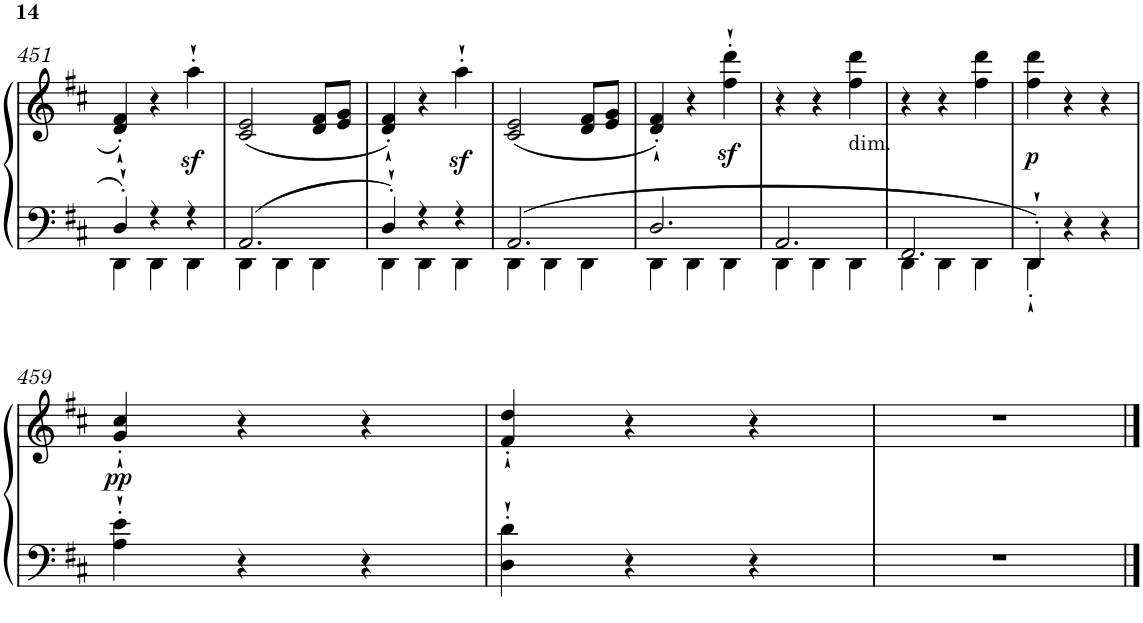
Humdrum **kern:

**kern	**kern	**dynam
*part1	*part1	*part1
*staff2	*staff1	*staff1/2
*I"Piano	*	*
*I'Pno	*	*
!!LO:PB:g=z
*clefF4	*clefG2	*
*k[f#c#]	*k[f#c#]	*
*D:	*D:	*
*M3/4	*M3/4	*
=451	=451	=451
*^	*	*
4D'`/	4DD\	4d/'` 4f#/'`	.
4r	4DD\	4r	.
4r	4DD\	4aaz<'`\	.
=452	=452	=452	=452
2.AA/	4DD\	(<2c#/ 2e/	.
.	4DD\	.	.
.	4DD\	8d/ 8f#/L	.
.	.	8e/ 8g/J	.
=453	=453	=453	=453
4D'`/	4DD\	4d/'` 4f#/'`)	.
4r	4DD\	4r	.
4r	4DD\	4aaz<'`\	.
=454	=454	=454	=454
2.AA/	4DD\	(<2c#/ 2e/	.
.	4DD\	.	.
.	4DD\	8d/ 8f#/L	.
.	.	8e/ 8g/J	.
=455	=455	=455	=455
2.D/	4DD\	4d/'` 4f#/'`)	.
.	4DD\	4r	.
.	4DD\	4ff#\z<'` 4ddd\z<'`	.
=456	=456	=456	=456
2.AA/	4DD\	4r	.
.	4DD\	4r	.
!	!	!LO:TX:b:t=dim.	!
.	4DD\	4ff#\ 4ddd\	.
=457	=457	=457	=457
2.FF#/	4DD\	4r	.
.	4DD\	4r	.
.	4DD\	4ff#\ 4ddd\	.
=458	=458	=458	=458
!	!	!	!LO:DY:b
4DD'`/	4DD'`\	4ff#\ 4ddd\	p
4r	2ryy	4r	.
4r	.	4r	.
*v	*v	*	*
!!LO:LB:g=z
=459	=459	=459
!	!	!LO:DY:b
4A\'` 4e\'`	4g/'` 4cc#/'`	pp
4r	4r	.
4r	4r	.
=460	=460	=460
4D\'` 4d\'`	4f#/'` 4dd/'`	.
4r	4r	.
4r	4r	.
=461	=461	=461
2.r	2.r	.
==	==	==
*-	*-	*-
